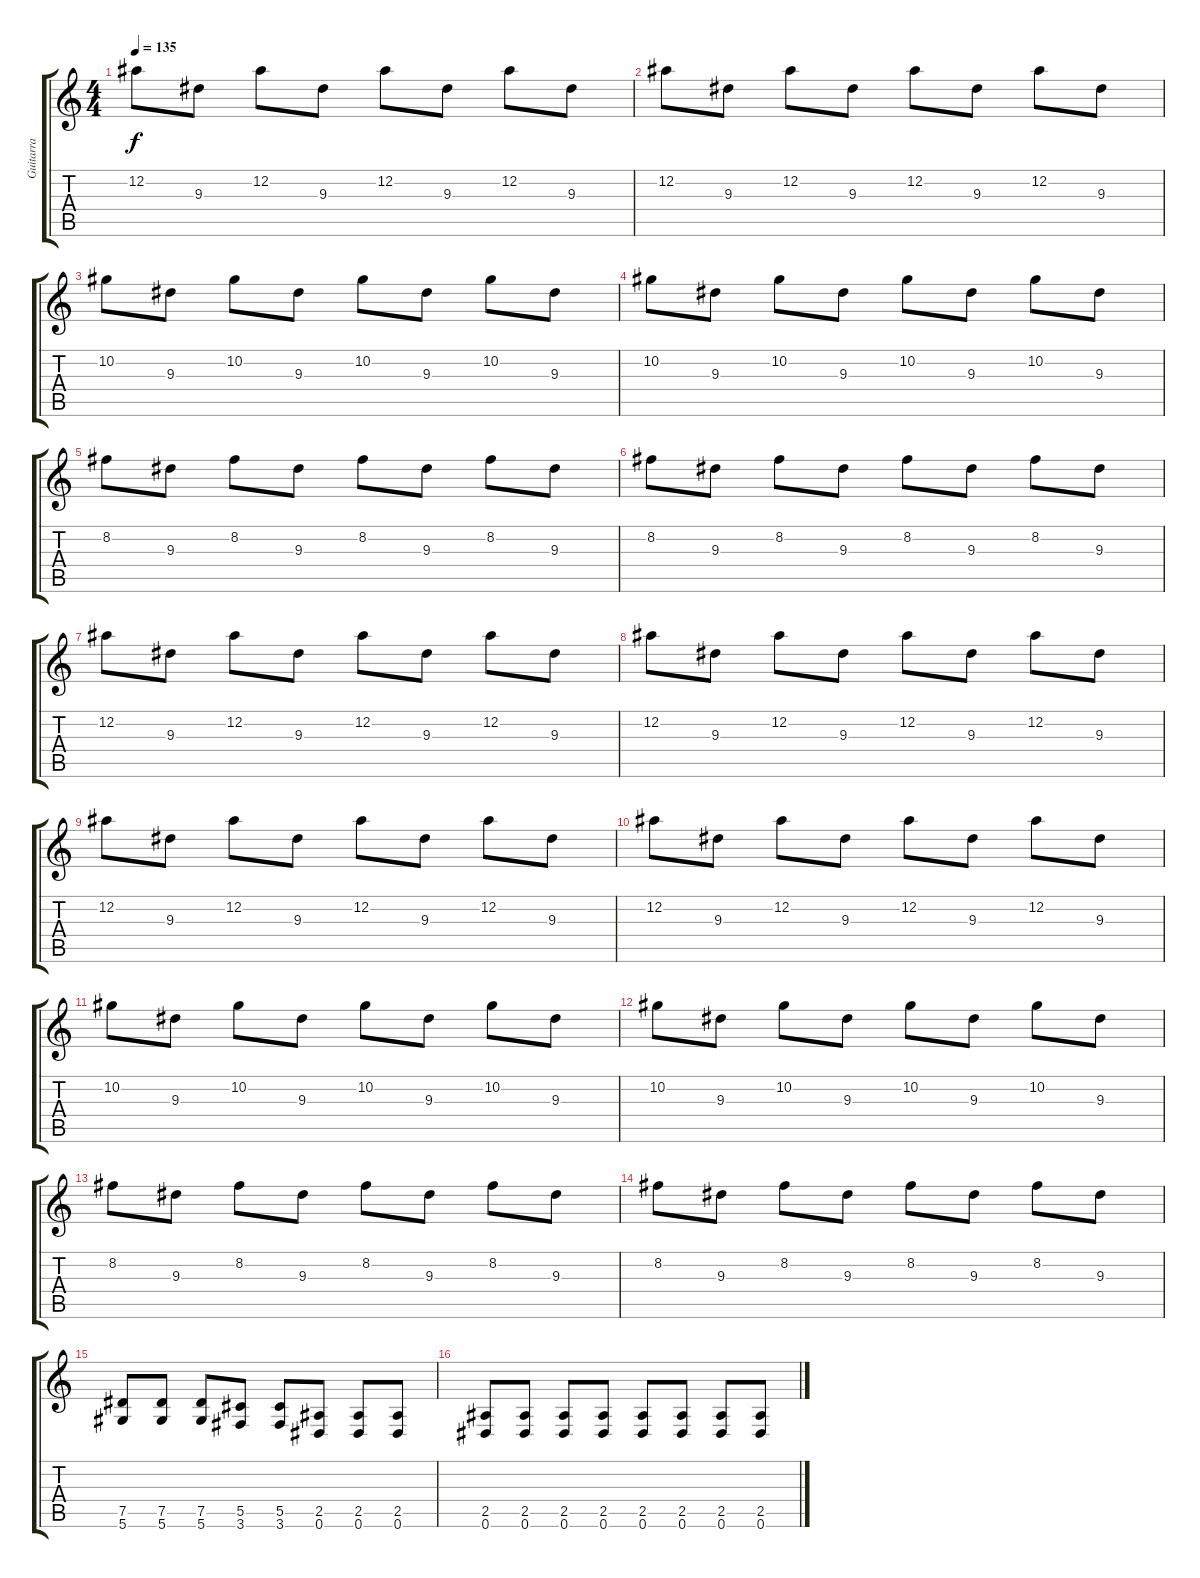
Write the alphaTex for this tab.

\track ("Guitarra" "Guitarra") {instrument distortionguitar}
\staff {score tabs}
\tuning (Eb4 Bb3 Gb3 Db3 Ab2 Eb2) {hide}
\ts (4 4)
\tempo 135
\clef g2
\ks c
12.2.8{dy f} 9.3.8 12.2.8 9.3.8 12.2.8 9.3.8 12.2.8 9.3.8 |
12.2.8 9.3.8 12.2.8 9.3.8 12.2.8 9.3.8 12.2.8 9.3.8 |
10.2.8 9.3.8 10.2.8 9.3.8 10.2.8 9.3.8 10.2.8 9.3.8 |
10.2.8 9.3.8 10.2.8 9.3.8 10.2.8 9.3.8 10.2.8 9.3.8 |
8.2.8 9.3.8 8.2.8 9.3.8 8.2.8 9.3.8 8.2.8 9.3.8 |
8.2.8 9.3.8 8.2.8 9.3.8 8.2.8 9.3.8 8.2.8 9.3.8 |
12.2.8 9.3.8 12.2.8 9.3.8 12.2.8 9.3.8 12.2.8 9.3.8 |
12.2.8 9.3.8 12.2.8 9.3.8 12.2.8 9.3.8 12.2.8 9.3.8 |
12.2.8 9.3.8 12.2.8 9.3.8 12.2.8 9.3.8 12.2.8 9.3.8 |
12.2.8 9.3.8 12.2.8 9.3.8 12.2.8 9.3.8 12.2.8 9.3.8 |
10.2.8 9.3.8 10.2.8 9.3.8 10.2.8 9.3.8 10.2.8 9.3.8 |
10.2.8 9.3.8 10.2.8 9.3.8 10.2.8 9.3.8 10.2.8 9.3.8 |
8.2.8 9.3.8 8.2.8 9.3.8 8.2.8 9.3.8 8.2.8 9.3.8 |
8.2.8 9.3.8 8.2.8 9.3.8 8.2.8 9.3.8 8.2.8 9.3.8 |
(7.5 5.6).8{volume 14 instrument distortionguitar} (7.5 5.6).8 (7.5 5.6).8 (5.5 3.6).8 (5.5 3.6).8 (2.5 0.6).8 (2.5 0.6).8 (2.5 0.6).8 |
(2.5 0.6).8 (2.5 0.6).8 (2.5 0.6).8 (2.5 0.6).8 (2.5 0.6).8 (2.5 0.6).8 (2.5 0.6).8 (2.5 0.6).8
